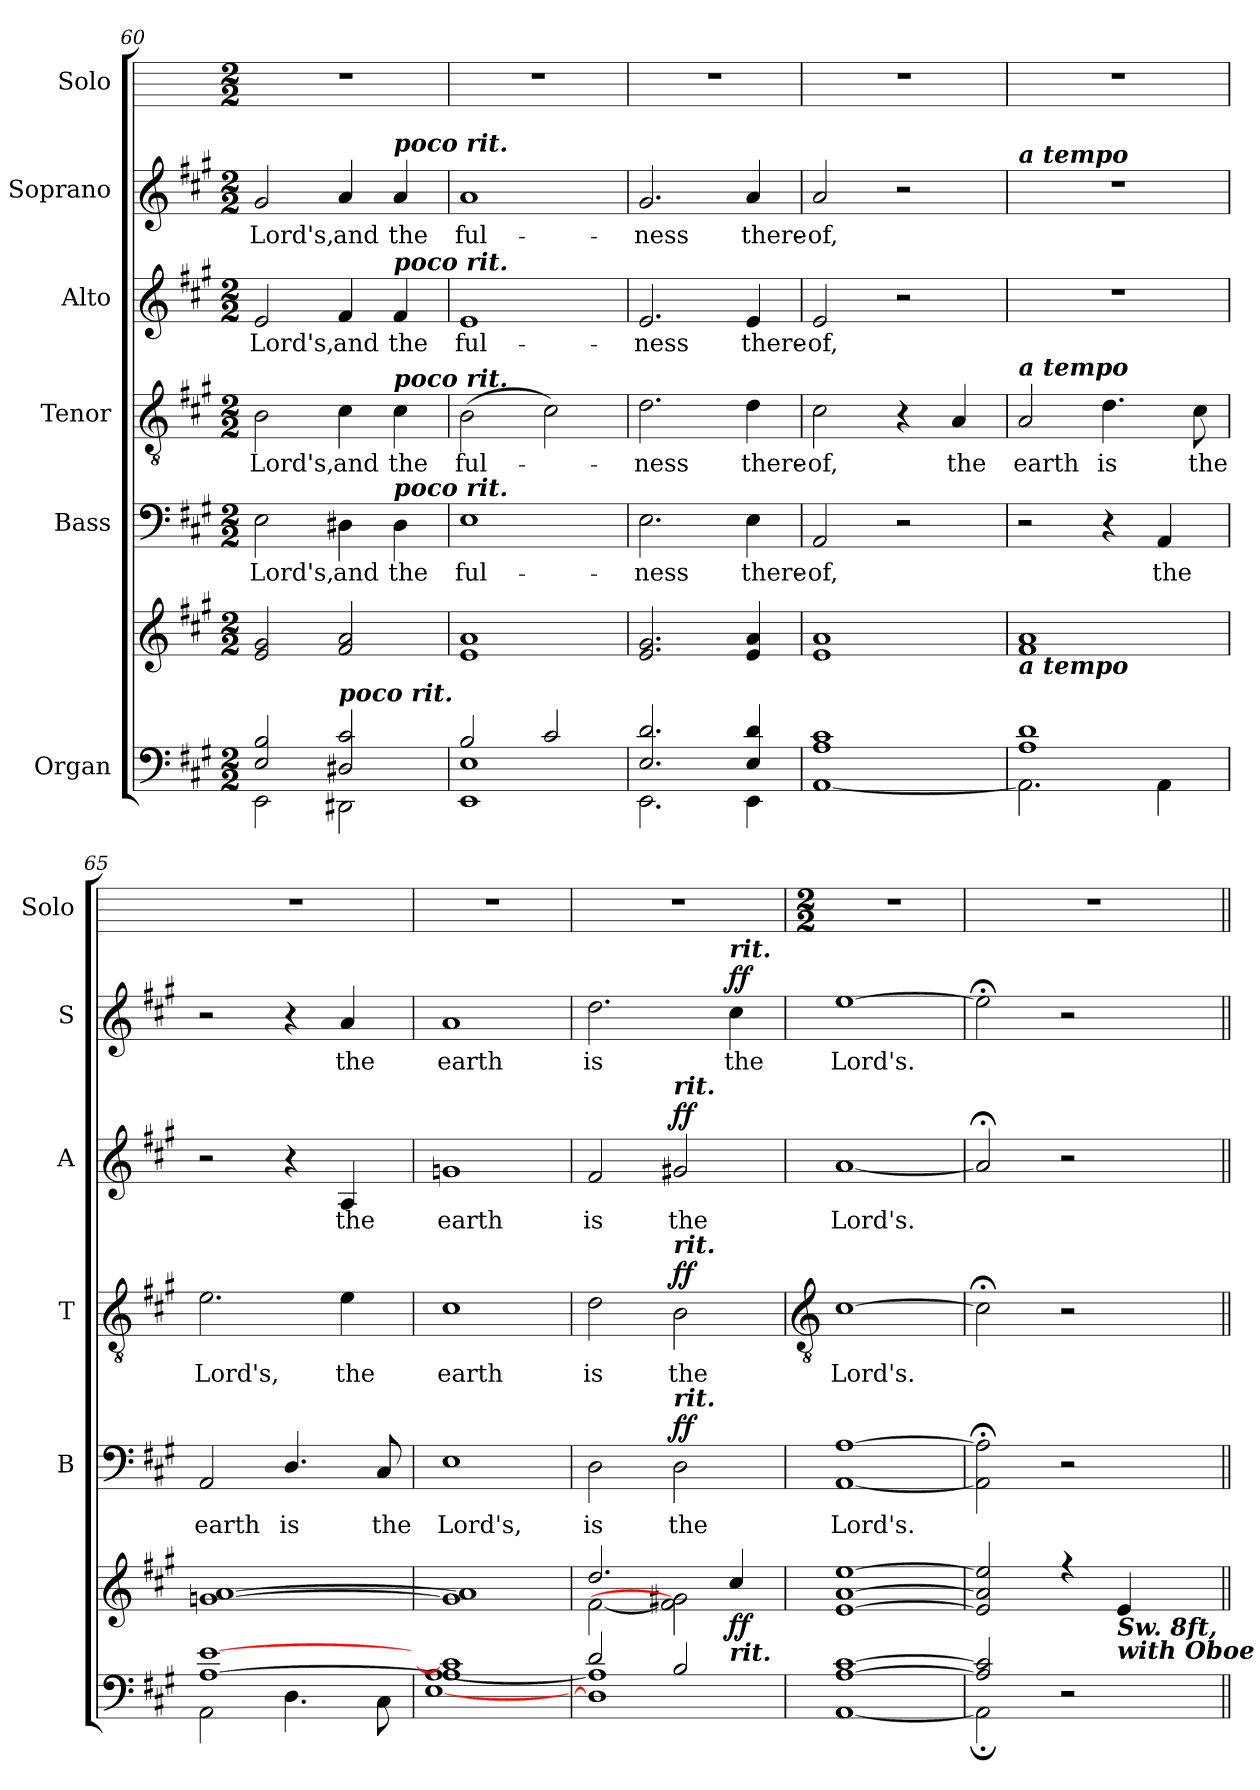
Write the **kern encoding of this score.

**kern	**kern	**dynam	**kern	**text	**dynam	**kern	**text	**dynam	**kern	**text	**dynam	**kern	**text	**dynam	**kern
*part6	*part6	*part6	*part5	*part5	*part5	*part4	*part4	*part4	*part3	*part3	*part3	*part2	*part2	*part2	*part1
*staff7	*staff6	*staff6/7	*staff5	*staff5	*staff5	*staff4	*staff4	*staff4	*staff3	*staff3	*staff3	*staff2	*staff2	*staff2	*staff1
*I"Organ	*	*	*I"Bass	*	*	*I"Tenor	*	*	*I"Alto	*	*	*I"Soprano	*	*	*I"Solo
*	*	*	*I'B	*	*	*I'T	*	*	*I'A	*	*	*I'S	*	*	*I'Solo
!!LO:LB:g=z
*clefF4	*clefG2	*	*clefF4	*	*	*clefGv2	*	*	*clefG2	*	*	*clefG2	*	*	*
*k[f#c#g#]	*k[f#c#g#]	*	*k[f#c#g#]	*	*	*k[f#c#g#]	*	*	*k[f#c#g#]	*	*	*k[f#c#g#]	*	*	*
*A:	*A:	*	*A:	*	*	*A:	*	*	*A:	*	*	*A:	*	*	*
*M2/2	*M2/2	*	*M2/2	*	*	*M2/2	*	*	*M2/2	*	*	*M2/2	*	*	*M2/2
=60	=60	=60	=60	=60	=60	=60	=60	=60	=60	=60	=60	=60	=60	=60	=60
*^	*^	*	*	*	*	*	*	*	*	*	*	*	*	*	*
!	!	!	!	!	!	!LO:LY:b	!	!	!LO:LY:b	!	!	!LO:LY:b	!	!	!LO:LY:b	!	!
2E/ 2B/	2EE\	2e/ 2g#/	1ryy	.	2E	Lord's,	.	2B	Lord's,	.	2e	Lord's,	.	2g#	Lord's,	.	1r
!LO:TX:a:Bi:t=poco rit.	!	!	!	!	!	!	!	!	!	!	!	!	!	!	!	!	!
!	!	!	!	!	!	!LO:LY:b	!	!	!LO:LY:b	!	!	!LO:LY:b	!	!	!LO:LY:b	!	!
2D#X/ 2c#/	2DD#X\	2f#/ 2a/	.	.	4D#X	and	.	4c#	and	.	4f#	and	.	4a	and	.	.
!	!	!	!	!	!	!	!	!	!	!	!	!	!	!LO:TX:a:Bi:t=poco rit.	!	!	!
!	!	!	!	!	!	!	!	!	!	!	!LO:TX:a:Bi:t=poco rit.	!	!	!	!	!	!
!	!	!	!	!	!	!	!	!LO:TX:a:Bi:t=poco rit.	!	!	!	!	!	!	!	!	!
!	!	!	!	!	!LO:TX:a:Bi:t=poco rit.	!	!	!	!	!	!	!	!	!	!	!	!
!	!	!	!	!	!	!LO:LY:b	!	!	!LO:LY:b	!	!	!LO:LY:b	!	!	!LO:LY:b	!	!
.	.	.	.	.	4D#	the	.	4c#	the	.	4f#	the	.	4a	the	.	.
=61	=61	=61	=61	=61	=61	=61	=61	=61	=61	=61	=61	=61	=61	=61	=61	=61	=61
!	!	!	!	!	!	!LO:LY:b	!	!	!LO:LY:b	!	!	!LO:LY:b	!	!	!LO:LY:b	!	!
2B/	1EE\ 1E\	1e/ 1a/	1ryy	.	1E	ful-	.	(>2B	ful-	.	1e	ful-	.	1a	ful-	.	1r
2c#/	.	.	.	.	.	.	.	2c#)	.	.	.	.	.	.	.	.	.
=62	=62	=62	=62	=62	=62	=62	=62	=62	=62	=62	=62	=62	=62	=62	=62	=62	=62
!	!	!	!	!	!	!LO:LY:b	!	!	!LO:LY:b	!	!	!LO:LY:b	!	!	!LO:LY:b	!	!
2.E/ 2.d/	2.EE\	2.e/ 2.g#/	1ryy	.	2.E	-ness	.	2.d	ness	.	2.e	-ness	.	2.g#	-ness	.	1r
!	!	!	!	!	!	!LO:LY:b	!	!	!LO:LY:b	!	!	!LO:LY:b	!	!	!LO:LY:b	!	!
4E/ 4d/	4EE\	4e/ 4a/	.	.	4E	there-	.	4d	there-	.	4e	there-	.	4a	there-	.	.
=63	=63	=63	=63	=63	=63	=63	=63	=63	=63	=63	=63	=63	=63	=63	=63	=63	=63
!	!	!	!	!	!	!LO:LY:b	!	!	!LO:LY:b	!	!	!LO:LY:b	!	!	!LO:LY:b	!	!
1A/ 1c#/	[1AA\	1e/ 1a/	1ryy	.	2AA	-of,	.	2c#	-of,	.	2e	-of,	.	2a	-of,	.	1r
.	.	.	.	.	2r	.	.	4r	.	.	2r	.	.	2r	.	.	.
!	!	!	!	!	!	!	!	!	!LO:LY:b	!	!	!	!	!	!	!	!
.	.	.	.	.	.	.	.	4A	the	.	.	.	.	.	.	.	.
=64	=64	=64	=64	=64	=64	=64	=64	=64	=64	=64	=64	=64	=64	=64	=64	=64	=64
!	!	!	!	!	!	!	!	!	!	!	!	!	!	!LO:TX:a:Bi:t=a tempo	!	!	!
!	!	!	!	!	!	!	!	!LO:TX:a:Bi:t=a tempo	!	!	!	!	!	!	!	!	!
!	!	!LO:TX:b:Bi:t=a tempo	!	!	!	!	!	!	!	!	!	!	!	!	!	!	!
!	!	!	!	!	!	!	!	!	!LO:LY:b	!	!	!	!	!	!	!	!
1A/ 1d/	2.AA\]	1f#/ 1a/	1ryy	.	2r	.	.	2A	earth	.	1r	.	.	1r	.	.	1r
!	!	!	!	!	!	!	!	!	!LO:LY:b	!	!	!	!	!	!	!	!
.	.	.	.	.	4r	.	.	4.d	is	.	.	.	.	.	.	.	.
!	!	!	!	!	!	!LO:LY:b	!	!	!	!	!	!	!	!	!	!	!
.	4AA\	.	.	.	4AA	the	.	.	.	.	.	.	.	.	.	.	.
!	!	!	!	!	!	!	!	!	!LO:LY:b	!	!	!	!	!	!	!	!
.	.	.	.	.	.	.	.	8c#	the	.	.	.	.	.	.	.	.
=65	=65	=65	=65	=65	=65	=65	=65	=65	=65	=65	=65	=65	=65	=65	=65	=65	=65
!	!	!	!	!	!	!LO:LY:b	!	!	!LO:LY:b	!	!	!	!	!	!	!	!
[1A/ [1e/	2AA\	[1gn/ [1a/	1ryy	.	2AA	earth	.	2.e	Lord's,	.	2r	.	.	2r	.	.	1r
!	!	!	!	!	!	!LO:LY:b	!	!	!	!	!	!	!	!	!	!	!
.	4.D\	.	.	.	4.D/	is	.	.	.	.	4r	.	.	4r	.	.	.
!	!	!	!	!	!	!	!	!	!LO:LY:b	!	!	!LO:LY:b	!	!	!LO:LY:b	!	!
.	.	.	.	.	.	.	.	4e	the	.	4A	the	.	4a	the	.	.
!	!	!	!	!	!	!LO:LY:b	!	!	!	!	!	!	!	!	!	!	!
.	8C#\	.	.	.	8C#	the	.	.	.	.	.	.	.	.	.	.	.
=66	=66	=66	=66	=66	=66	=66	=66	=66	=66	=66	=66	=66	=66	=66	=66	=66	=66
!	!	!	!	!	!	!LO:LY:b	!	!	!LO:LY:b	!	!	!LO:LY:b	!	!	!LO:LY:b	!	!
1A/] 1c#/]	[1E\ [1A\	1g/] 1a/]	1ryy	.	1E	Lord's,	.	1c#	earth	.	1gn	earth	.	1a	earth	.	1r
=67	=67	=67	=67	=67	=67	=67	=67	=67	=67	=67	=67	=67	=67	=67	=67	=67	=67
!	!	!	!	!	!	!LO:LY:b	!	!	!LO:LY:b	!	!	!LO:LY:b	!	!	!LO:LY:b	!	!
2d/	1D\] 1A\]	2.dd/	[2f#\	.	2D	is	.	2d	is	.	2f#	is	.	2.dd	is	.	1r
!	!	!	!	!	!	!	!	!	!	!	!LO:TX:a:Bi:t=rit.	!	!	!	!	!	!
!	!	!	!	!	!	!	!	!LO:TX:a:Bi:t=rit.	!	!	!	!	!	!	!	!	!
!	!	!	!	!	!LO:TX:a:Bi:t=rit.	!	!	!	!	!	!	!	!	!	!	!	!
!	!	!	!	!	!	!LO:LY:b	!LO:DY:b	!	!LO:LY:b	!LO:DY:b	!	!LO:LY:b	!LO:DY:b	!	!	!	!
2B/	.	.	2f#\] 2g#X\]	.	2D	the	ff	2B	the	ff	2g#X	the	ff	.	.	.	.
!	!	!	!	!	!	!	!	!	!	!	!	!	!	!LO:TX:a:Bi:t=rit.	!	!	!
!	!	!LO:TX:b:Bi:t=rit.	!	!	!	!	!	!	!	!	!	!	!	!	!	!	!
!	!	!	!	!LO:DY:b	!	!	!	!	!	!	!	!	!	!	!LO:LY:b	!LO:DY:b	!
.	.	4cc#/	.	ff	.	.	.	.	.	.	.	.	.	4cc#	the	ff	.
!!LO:LB:g=z
=68	=68	=68	=68	=68	=68	=68	=68	=68	=68	=68	=68	=68	=68	=68	=68	=68	=68
*	*	*	*	*	*	*	*	*clefGv2	*	*	*	*	*	*	*	*	*
*	*	*	*	*	*	*	*	*	*	*	*	*	*	*	*	*	*M2/2
!	!	!	!	!	!	!LO:LY:b	!	!	!LO:LY:b	!	!	!LO:LY:b	!	!	!LO:LY:b	!	!
[1A/ [1c#/	[1AA\	[1e/ [1a/ [1ee/	1ryy	.	[1AA [1A	Lord's.	.	[1c#	Lord's.	.	[1a	Lord's.	.	[1ee	Lord's.	.	1r
=69	=69	=69	=69	=69	=69	=69	=69	=69	=69	=69	=69	=69	=69	=69	=69	=69	=69
2A/] 2c#/]	2AA;\]	2e/] 2a/] 2ee/]	1ryy	.	2AA];< 2A];<	.	.	2c#;<]	.	.	2a;<]	.	.	2ee;<]	.	.	1r
2ryy	2r	4r	.	.	2r	.	.	2r	.	.	2r	.	.	2r	.	.	.
!	!	!LO:TX:b:Bi:t=Sw. 8ft,\nwith Oboe	!	!	!	!	!	!	!	!	!	!	!	!	!	!	!
.	.	4e/	.	.	.	.	.	.	.	.	.	.	.	.	.	.	.
*v	*v	*	*	*	*	*	*	*	*	*	*	*	*	*	*	*	*
*	*v	*v	*	*	*	*	*	*	*	*	*	*	*	*	*	*
=||	=||	=||	=||	=||	=||	=||	=||	=||	=||	=||	=||	=||	=||	=||	=||
*-	*-	*-	*-	*-	*-	*-	*-	*-	*-	*-	*-	*-	*-	*-	*-
